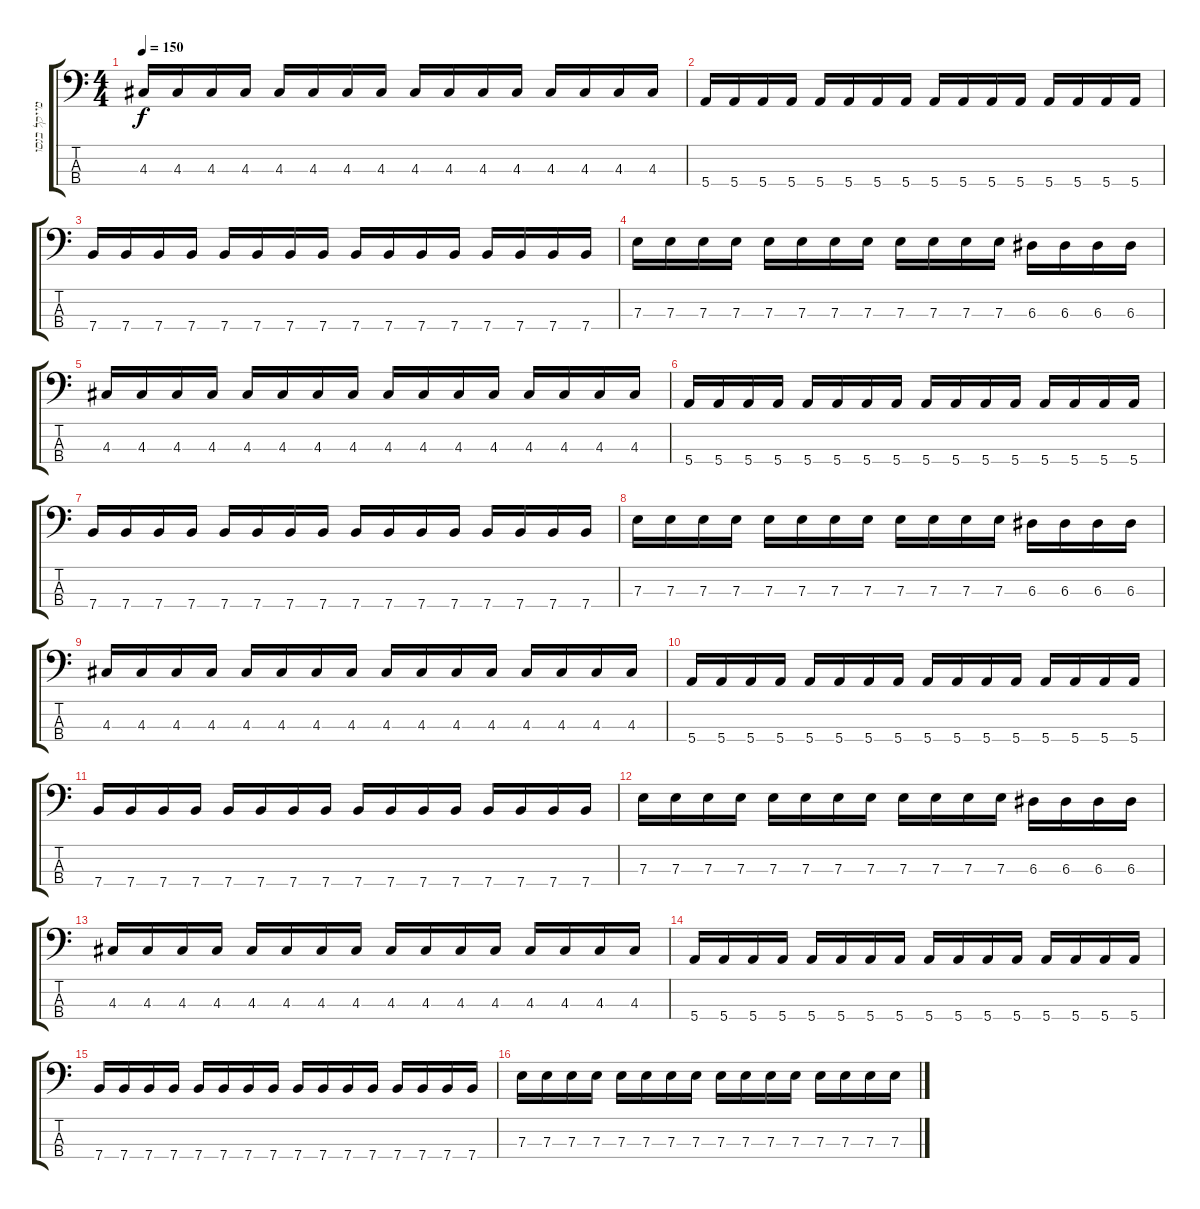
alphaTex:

\track ("מייקל בנסון" "מייקל בנסו") {instrument electricbasspick}
\staff {score tabs}
\tuning (G2 D2 A1 E1) {hide}
\ts (4 4)
\tempo 150
\clef f4
\ks c
4.3.16{dy f instrument electricbasspick} 4.3.16 4.3.16 4.3.16 4.3.16 4.3.16 4.3.16 4.3.16 4.3.16 4.3.16 4.3.16 4.3.16 4.3.16 4.3.16 4.3.16 4.3.16 |
5.4.16 5.4.16 5.4.16 5.4.16 5.4.16 5.4.16 5.4.16 5.4.16 5.4.16 5.4.16 5.4.16 5.4.16 5.4.16 5.4.16 5.4.16 5.4.16 |
7.4.16 7.4.16 7.4.16 7.4.16 7.4.16 7.4.16 7.4.16 7.4.16 7.4.16 7.4.16 7.4.16 7.4.16 7.4.16 7.4.16 7.4.16 7.4.16 |
7.3.16 7.3.16 7.3.16 7.3.16 7.3.16 7.3.16 7.3.16 7.3.16 7.3.16 7.3.16 7.3.16 7.3.16 6.3.16 6.3.16 6.3.16 6.3.16 |
4.3.16 4.3.16 4.3.16 4.3.16 4.3.16 4.3.16 4.3.16 4.3.16 4.3.16 4.3.16 4.3.16 4.3.16 4.3.16 4.3.16 4.3.16 4.3.16 |
5.4.16 5.4.16 5.4.16 5.4.16 5.4.16 5.4.16 5.4.16 5.4.16 5.4.16 5.4.16 5.4.16 5.4.16 5.4.16 5.4.16 5.4.16 5.4.16 |
7.4.16 7.4.16 7.4.16 7.4.16 7.4.16 7.4.16 7.4.16 7.4.16 7.4.16 7.4.16 7.4.16 7.4.16 7.4.16 7.4.16 7.4.16 7.4.16 |
7.3.16 7.3.16 7.3.16 7.3.16 7.3.16 7.3.16 7.3.16 7.3.16 7.3.16 7.3.16 7.3.16 7.3.16 6.3.16 6.3.16 6.3.16 6.3.16 |
4.3.16 4.3.16 4.3.16 4.3.16 4.3.16 4.3.16 4.3.16 4.3.16 4.3.16 4.3.16 4.3.16 4.3.16 4.3.16 4.3.16 4.3.16 4.3.16 |
5.4.16 5.4.16 5.4.16 5.4.16 5.4.16 5.4.16 5.4.16 5.4.16 5.4.16 5.4.16 5.4.16 5.4.16 5.4.16 5.4.16 5.4.16 5.4.16 |
7.4.16 7.4.16 7.4.16 7.4.16 7.4.16 7.4.16 7.4.16 7.4.16 7.4.16 7.4.16 7.4.16 7.4.16 7.4.16 7.4.16 7.4.16 7.4.16 |
7.3.16 7.3.16 7.3.16 7.3.16 7.3.16 7.3.16 7.3.16 7.3.16 7.3.16 7.3.16 7.3.16 7.3.16 6.3.16 6.3.16 6.3.16 6.3.16 |
4.3.16 4.3.16 4.3.16 4.3.16 4.3.16 4.3.16 4.3.16 4.3.16 4.3.16 4.3.16 4.3.16 4.3.16 4.3.16 4.3.16 4.3.16 4.3.16 |
5.4.16 5.4.16 5.4.16 5.4.16 5.4.16 5.4.16 5.4.16 5.4.16 5.4.16 5.4.16 5.4.16 5.4.16 5.4.16 5.4.16 5.4.16 5.4.16 |
7.4.16 7.4.16 7.4.16 7.4.16 7.4.16 7.4.16 7.4.16 7.4.16 7.4.16 7.4.16 7.4.16 7.4.16 7.4.16 7.4.16 7.4.16 7.4.16 |
7.3.16 7.3.16 7.3.16 7.3.16 7.3.16 7.3.16 7.3.16 7.3.16 7.3.16 7.3.16 7.3.16 7.3.16 7.3.16 7.3.16 7.3.16 7.3.16
